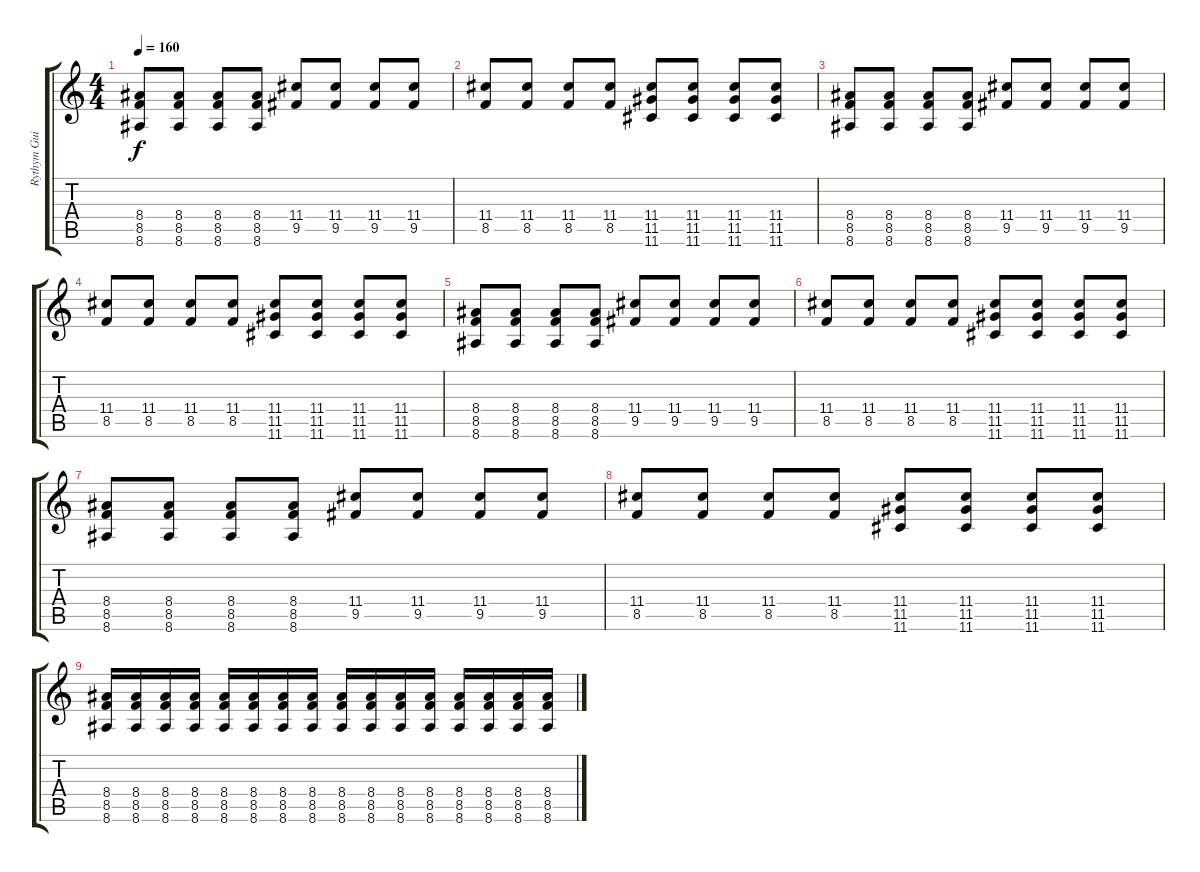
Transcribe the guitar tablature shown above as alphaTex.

\track ("Rythym Guitar" "Rythym Gui") {instrument distortionguitar}
\staff {score tabs}
\tuning (E4 B3 G3 D3 A2 D2) {hide}
\ts (4 4)
\tempo 160
\clef g2
\ks c
(8.4 8.5 8.6).8{dy f balance 8} (8.4 8.5 8.6).8 (8.4 8.5 8.6).8 (8.4 8.5 8.6).8 (11.4 9.5).8 (11.4 9.5).8 (11.4 9.5).8 (11.4 9.5).8 |
(11.4 8.5).8{balance 8} (11.4 8.5).8 (11.4 8.5).8 (11.4 8.5).8 (11.4 11.5 11.6).8 (11.4 11.5 11.6).8 (11.4 11.5 11.6).8 (11.4 11.5 11.6).8 |
(8.4 8.5 8.6).8{balance 8} (8.4 8.5 8.6).8 (8.4 8.5 8.6).8 (8.4 8.5 8.6).8 (11.4 9.5).8 (11.4 9.5).8 (11.4 9.5).8 (11.4 9.5).8 |
(11.4 8.5).8{balance 8} (11.4 8.5).8 (11.4 8.5).8 (11.4 8.5).8 (11.4 11.5 11.6).8 (11.4 11.5 11.6).8 (11.4 11.5 11.6).8 (11.4 11.5 11.6).8 |
(8.4 8.5 8.6).8{balance 8} (8.4 8.5 8.6).8 (8.4 8.5 8.6).8 (8.4 8.5 8.6).8 (11.4 9.5).8 (11.4 9.5).8 (11.4 9.5).8 (11.4 9.5).8 |
(11.4 8.5).8{balance 8} (11.4 8.5).8 (11.4 8.5).8 (11.4 8.5).8 (11.4 11.5 11.6).8 (11.4 11.5 11.6).8 (11.4 11.5 11.6).8 (11.4 11.5 11.6).8 |
(8.4 8.5 8.6).8{balance 8} (8.4 8.5 8.6).8 (8.4 8.5 8.6).8 (8.4 8.5 8.6).8 (11.4 9.5).8 (11.4 9.5).8 (11.4 9.5).8 (11.4 9.5).8 |
(11.4 8.5).8{balance 8} (11.4 8.5).8 (11.4 8.5).8 (11.4 8.5).8 (11.4 11.5 11.6).8 (11.4 11.5 11.6).8 (11.4 11.5 11.6).8 (11.4 11.5 11.6).8 |
(8.4 8.5 8.6).16 (8.4 8.5 8.6).16 (8.4 8.5 8.6).16 (8.4 8.5 8.6).16 (8.4 8.5 8.6).16 (8.4 8.5 8.6).16 (8.4 8.5 8.6).16 (8.4 8.5 8.6).16 (8.4 8.5 8.6).16 (8.4 8.5 8.6).16 (8.4 8.5 8.6).16 (8.4 8.5 8.6).16 (8.4 8.5 8.6).16 (8.4 8.5 8.6).16 (8.4 8.5 8.6).16 (8.4 8.5 8.6).16
